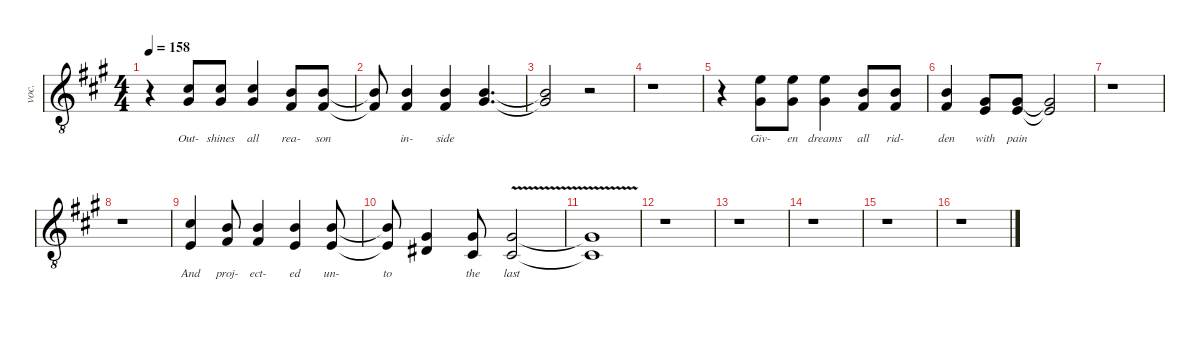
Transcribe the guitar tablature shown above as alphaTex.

\defaultSystemsLayout 4
\hideDynamics
\bracketExtendMode groupsimilarinstruments
\otherSystemsTrackNameOrientation horizontal
\track ("Vocals" "voc.") {defaultSystemsLayout 8 mute instrument choiraahs}
\staff {score}
\tuning (E4 B3 G3 D3 A2 E2)
\ts (4 4)
\tempo 158
\clef g2
\ottava 8vb
\ks f#minor
r.4{dy mf beam Down} (6.3{acc #} 6.4{acc #}).8{lyrics (0 "Out-") lyrics (1 "") lyrics (2 "") lyrics (3 "") lyrics (4 "") beam Up} (6.4{acc #} 6.3{acc #}).8{lyrics (0 "shines") lyrics (1 "") lyrics (2 "") lyrics (3 "") lyrics (4 "") beam Up} (6.3{acc #} 6.4{acc #}).4{lyrics (0 "all") lyrics (1 "") lyrics (2 "") lyrics (3 "") lyrics (4 "") beam Up} (4.3{acc forcenatural} 4.4{acc #}).8{lyrics (0 "rea-") lyrics (1 "") lyrics (2 "") lyrics (3 "") lyrics (4 "") beam Up} (4.3{acc forcenatural} 4.4{acc #}).8{lyrics (0 "son") lyrics (1 "") lyrics (2 "") lyrics (3 "") lyrics (4 "") beam Up} |
(4.3{t acc forcenatural} 4.4{t acc #}).8{dy f beam Up} (4.3{acc forcenatural} 4.4{acc #}).4{lyrics (0 "in-") lyrics (1 "") lyrics (2 "") lyrics (3 "") lyrics (4 "") dy mf beam Up} (4.3{acc forcenatural} 4.4{acc #}).4{lyrics (0 "side") lyrics (1 "") lyrics (2 "") lyrics (3 "") lyrics (4 "") beam Up} (4.3{acc forcenatural} 6.4{acc #}).4{d beam Up} |
(4.3{t acc forcenatural} 6.4{t acc #}).2{dy f beam Up} r.2{beam Up} |
r.1{beam Down} |
r.4{beam Down} (9.3{acc forcenatural} 6.4{acc #}).8{lyrics (0 "Giv-") lyrics (1 "") lyrics (2 "") lyrics (3 "") lyrics (4 "") dy mf beam Down} (6.4{acc #} 9.3{acc forcenatural}).8{lyrics (0 "en") lyrics (1 "") lyrics (2 "") lyrics (3 "") lyrics (4 "") beam Down} (9.3{acc forcenatural} 6.4{acc #}).4{lyrics (0 "dreams") lyrics (1 "") lyrics (2 "") lyrics (3 "") lyrics (4 "") beam Down} (4.3{acc forcenatural} 4.4{acc #}).8{lyrics (0 "all") lyrics (1 "") lyrics (2 "") lyrics (3 "") lyrics (4 "") beam Up} (4.4{acc #} 4.3{acc forcenatural}).8{lyrics (0 "rid-") lyrics (1 "") lyrics (2 "") lyrics (3 "") lyrics (4 "") beam Up} |
(4.3{acc forcenatural} 4.4{acc #}).4{lyrics (0 "den") lyrics (1 "") lyrics (2 "") lyrics (3 "") lyrics (4 "") dy f beam Up} (1.3{acc #} 2.4{acc forcenatural}).8{lyrics (0 "with") lyrics (1 "") lyrics (2 "") lyrics (3 "") lyrics (4 "") dy mf beam Up} (1.3{acc #} 2.4{acc forcenatural}).8{lyrics (0 "pain") lyrics (1 "") lyrics (2 "") lyrics (3 "") lyrics (4 "") dy f beam Up} (1.3{t acc #} 2.4{t acc forcenatural}).2{beam Up} |
r.1{beam Down} |
r.1{beam Down} |
(6.3{acc #} 2.4{acc forcenatural}).4{lyrics (0 "And") lyrics (1 "") lyrics (2 "") lyrics (3 "") lyrics (4 "") dy mf beam Up} (4.3{acc forcenatural} 4.4{acc #}).8{lyrics (0 "proj-") lyrics (1 "") lyrics (2 "") lyrics (3 "") lyrics (4 "") beam Up} (4.3{acc forcenatural} 4.4{acc #}).4{lyrics (0 "ect-") lyrics (1 "") lyrics (2 "") lyrics (3 "") lyrics (4 "") beam Up} (4.3{acc forcenatural} 2.4{acc forcenatural}).4{lyrics (0 "ed") lyrics (1 "") lyrics (2 "") lyrics (3 "") lyrics (4 "") beam Up} (4.3{acc forcenatural} 2.4{acc forcenatural}).8{lyrics (0 "un-") lyrics (1 "") lyrics (2 "") lyrics (3 "") lyrics (4 "") beam Up} |
(4.3{t acc forcenatural} 2.4{t acc forcenatural}).8{lyrics (0 "to") lyrics (1 "") lyrics (2 "") lyrics (3 "") lyrics (4 "") dy f beam Up} (1.3{acc #} 6.5{acc #}).4{dy mf beam Up} (1.3{acc #} 4.5{acc #}).8{lyrics (0 "the") lyrics (1 "") lyrics (2 "") lyrics (3 "") lyrics (4 "") beam Up} (1.3{acc #} 4.5{v acc #}).2{lyrics (0 "last") lyrics (1 "") lyrics (2 "") lyrics (3 "") lyrics (4 "") beam Up} |
(1.3{t acc #} 4.5{v t acc #}).1{dy f beam Up} |
r.1{beam Down} |
r.1{beam Down} |
r.1{beam Down} |
r.1{beam Down} |
r.1{beam Down}
